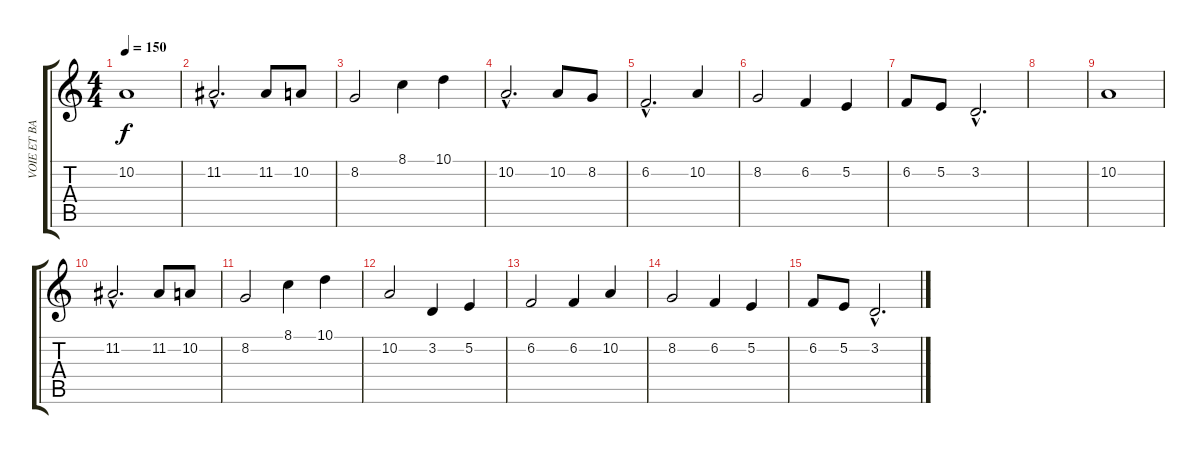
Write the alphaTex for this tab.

\track ("VOIE ET BACKING VOCAL" "VOIE ET BA") {instrument stringensemble1}
\staff {score tabs}
\tuning (E4 B3 G3 D3 A2 E2) {hide}
\ts (4 4)
\tempo 150
\clef g2
\ks c
10.2.1{dy f} |
11.2{hac}.2{d} 11.2.8 10.2.8 |
8.2.2 8.1.4 10.1.4 |
10.2{hac}.2{d} 10.2.8 8.2.8 |
6.2{hac}.2{d} 10.2.4 |
8.2.2 6.2.4 5.2.4 |
6.2.8 5.2.8 3.2{hac}.2{d} |
|
10.2.1 |
11.2{hac}.2{d} 11.2.8 10.2.8 |
8.2.2 8.1.4 10.1.4 |
10.2.2 3.2.4 5.2.4 |
6.2.2 6.2.4 10.2.4 |
8.2.2 6.2.4 5.2.4 |
6.2.8 5.2.8 3.2{hac}.2{d}
